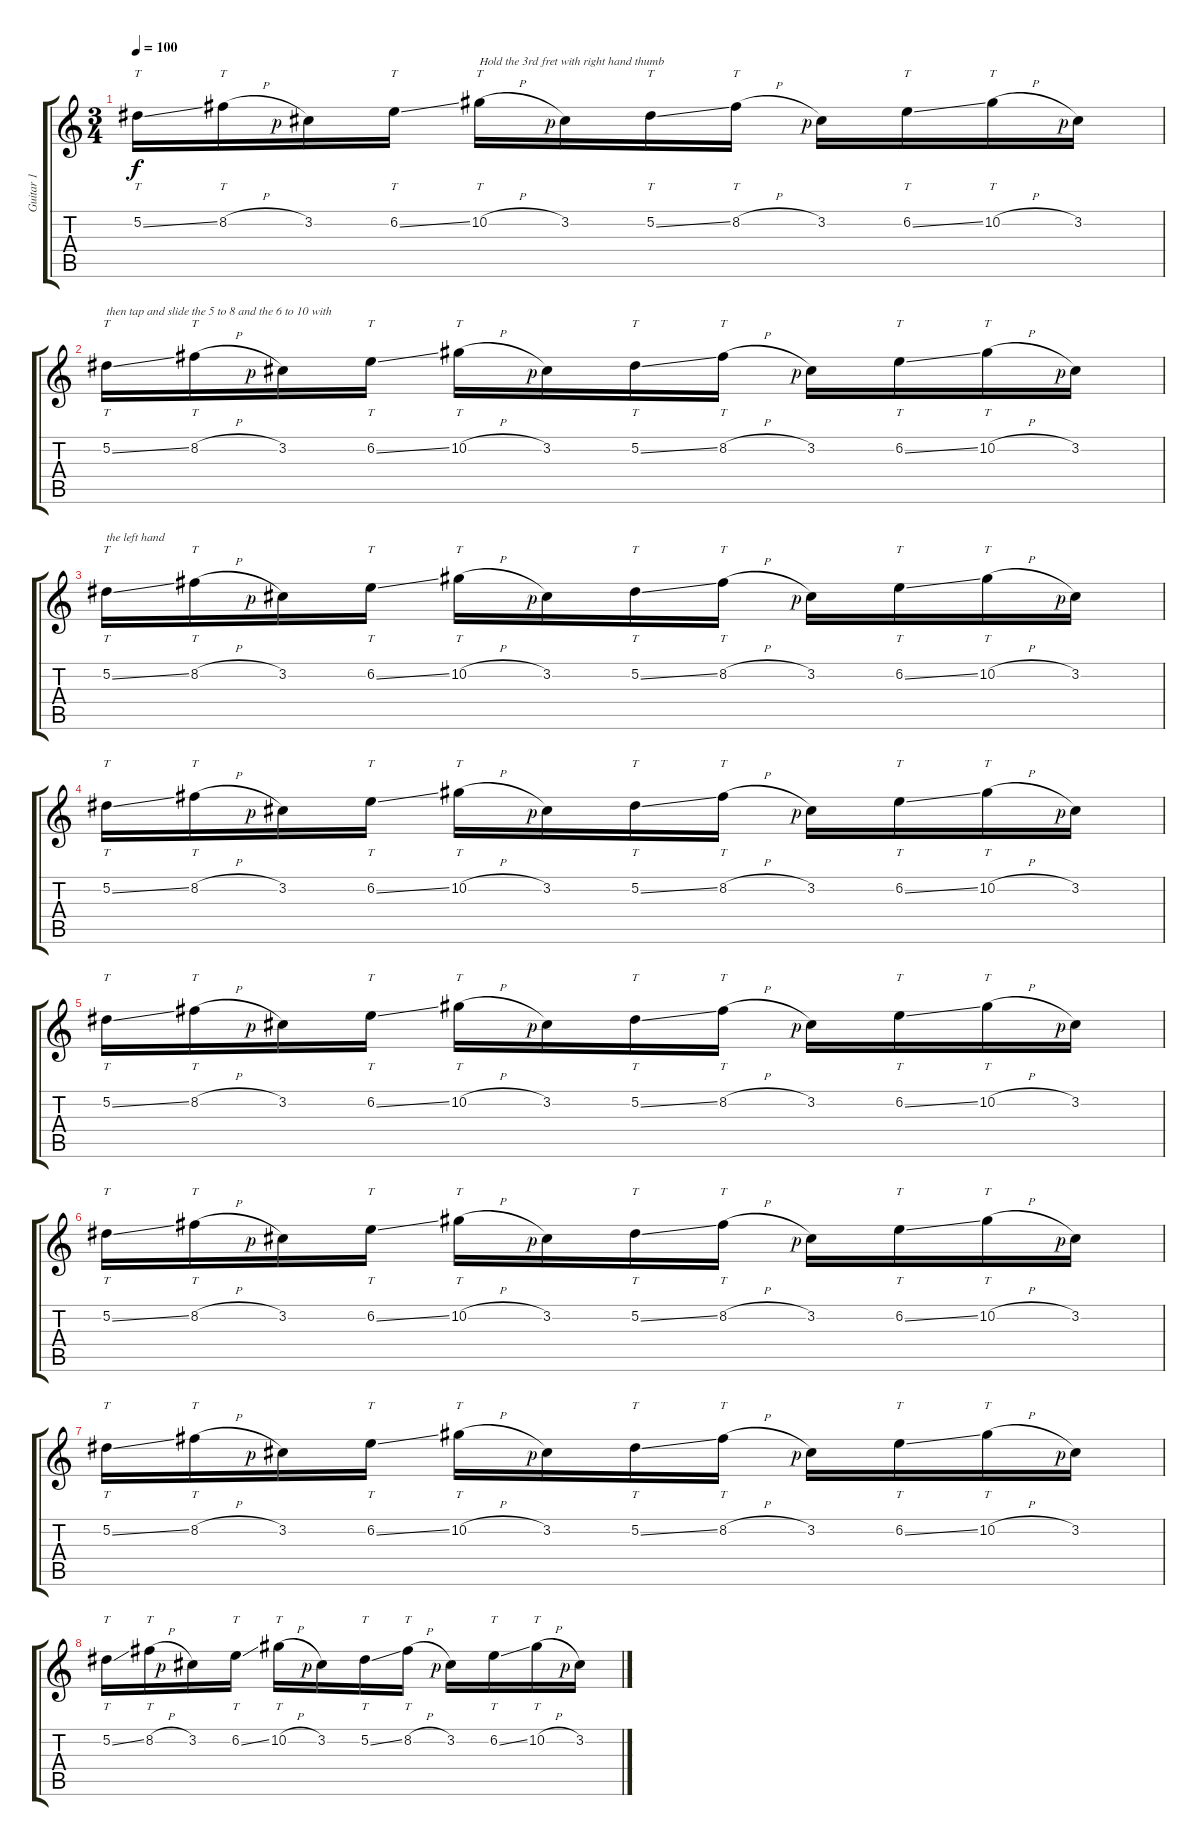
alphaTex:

\track ("Guitar 1" "Guitar 1") {instrument distortionguitar}
\staff {score tabs}
\tuning (Eb4 Bb3 Gb3 Db3 Ab2 Db2) {hide}
\ts (3 4)
\tempo 100
\clef g2
\ks c
5.2{ss}.16{tt dy f instrument distortionguitar} 8.2{h}.16{tt} 3.2{rf 1}.16 6.2{ss}.16{tt} 10.2{h}.16{tt txt "Hold the 3rd fret with right hand thumb"} 3.2{rf 1}.16 5.2{ss}.16{tt} 8.2{h}.16{tt} 3.2{rf 1}.16 6.2{ss}.16{tt} 10.2{h}.16{tt} 3.2{rf 1}.16 |
5.2{ss}.16{tt txt "then tap and slide the 5 to 8 and the 6 to 10 with"} 8.2{h}.16{tt} 3.2{rf 1}.16 6.2{ss}.16{tt} 10.2{h}.16{tt} 3.2{rf 1}.16 5.2{ss}.16{tt} 8.2{h}.16{tt} 3.2{rf 1}.16 6.2{ss}.16{tt} 10.2{h}.16{tt} 3.2{rf 1}.16 |
5.2{ss}.16{tt txt "the left hand"} 8.2{h}.16{tt} 3.2{rf 1}.16 6.2{ss}.16{tt} 10.2{h}.16{tt} 3.2{rf 1}.16 5.2{ss}.16{tt} 8.2{h}.16{tt} 3.2{rf 1}.16 6.2{ss}.16{tt} 10.2{h}.16{tt} 3.2{rf 1}.16 |
5.2{ss}.16{tt} 8.2{h}.16{tt} 3.2{rf 1}.16 6.2{ss}.16{tt} 10.2{h}.16{tt} 3.2{rf 1}.16 5.2{ss}.16{tt} 8.2{h}.16{tt} 3.2{rf 1}.16 6.2{ss}.16{tt} 10.2{h}.16{tt} 3.2{rf 1}.16 |
5.2{ss}.16{tt} 8.2{h}.16{tt} 3.2{rf 1}.16 6.2{ss}.16{tt} 10.2{h}.16{tt} 3.2{rf 1}.16 5.2{ss}.16{tt} 8.2{h}.16{tt} 3.2{rf 1}.16 6.2{ss}.16{tt} 10.2{h}.16{tt} 3.2{rf 1}.16 |
5.2{ss}.16{tt} 8.2{h}.16{tt} 3.2{rf 1}.16 6.2{ss}.16{tt} 10.2{h}.16{tt} 3.2{rf 1}.16 5.2{ss}.16{tt} 8.2{h}.16{tt} 3.2{rf 1}.16 6.2{ss}.16{tt} 10.2{h}.16{tt} 3.2{rf 1}.16 |
5.2{ss}.16{tt} 8.2{h}.16{tt} 3.2{rf 1}.16 6.2{ss}.16{tt} 10.2{h}.16{tt} 3.2{rf 1}.16 5.2{ss}.16{tt} 8.2{h}.16{tt} 3.2{rf 1}.16 6.2{ss}.16{tt} 10.2{h}.16{tt} 3.2{rf 1}.16 |
5.2{ss}.16{tt} 8.2{h}.16{tt} 3.2{rf 1}.16 6.2{ss}.16{tt} 10.2{h}.16{tt} 3.2{rf 1}.16 5.2{ss}.16{tt} 8.2{h}.16{tt} 3.2{rf 1}.16 6.2{ss}.16{tt} 10.2{h}.16{tt} 3.2{rf 1}.16
